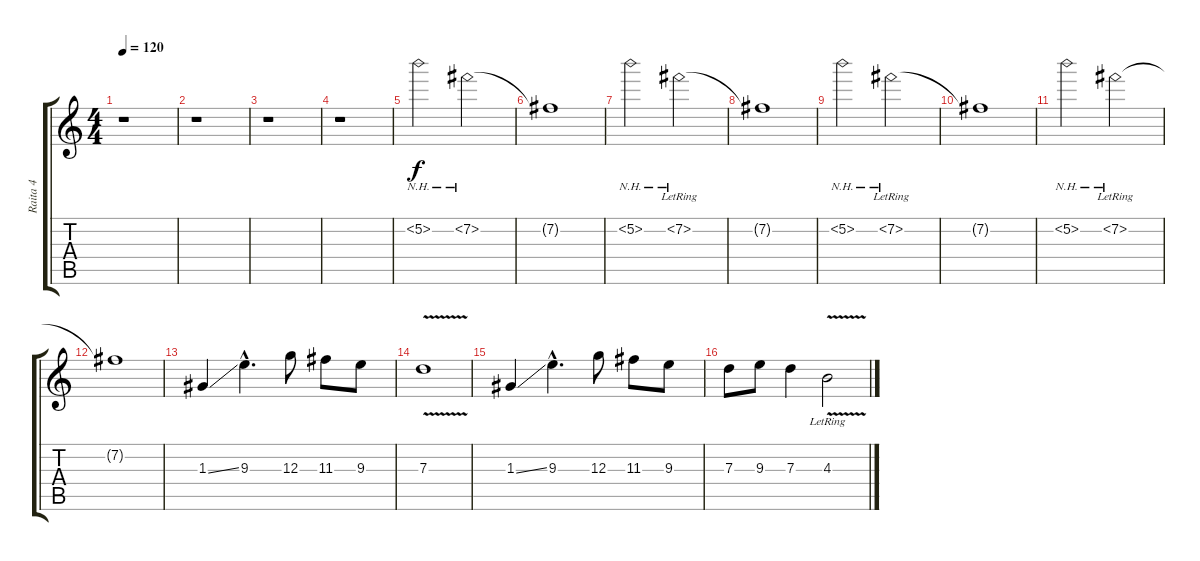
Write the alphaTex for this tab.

\track ("Raita 4" "Raita 4") {instrument overdrivenguitar}
\staff {score tabs}
\tuning (E4 B3 G3 D3 A2 E2) {hide}
\ts (4 4)
\tempo 120
\clef g2
\ks c
r.1{dy f instrument overdrivenguitar} |
r.1 |
r.1 |
r.1 |
5.2{nh}.2 7.2{nh}.2 |
7.2{t}.1 |
5.2{nh}.2 7.2{nh lr}.2 |
7.2{t}.1 |
5.2{nh}.2 7.2{nh lr}.2 |
7.2{t}.1 |
5.2{nh}.2 7.2{nh lr}.2 |
7.2{t}.1 |
1.3{ss}.4 9.3{hac}.4{d} 12.3.8 11.3.8 9.3.8 |
7.3{v}.1 |
1.3{ss}.4 9.3{hac}.4{d} 12.3.8 11.3.8 9.3.8 |
7.3.8 9.3.8 7.3.4 4.3{v lr}.2
